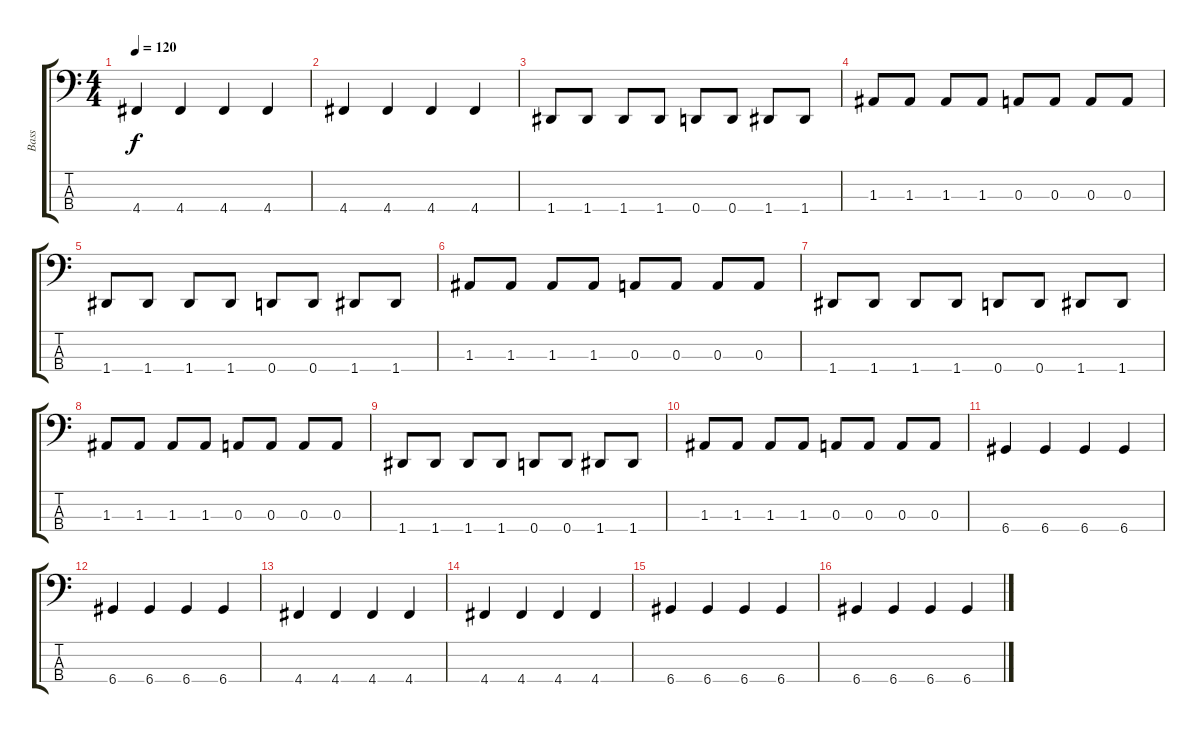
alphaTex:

\track ("Bass" "Bass") {instrument electricbasspick}
\staff {score tabs}
\tuning (G2 D2 A1 D1) {hide}
\ts (4 4)
\tempo 120
\clef f4
\ks c
4.4.4{dy f} 4.4.4 4.4.4 4.4.4 |
4.4.4 4.4.4 4.4.4 4.4.4 |
1.4.8 1.4.8 1.4.8 1.4.8 0.4.8 0.4.8 1.4.8 1.4.8 |
1.3.8 1.3.8 1.3.8 1.3.8 0.3.8 0.3.8 0.3.8 0.3.8 |
1.4.8 1.4.8 1.4.8 1.4.8 0.4.8 0.4.8 1.4.8 1.4.8 |
1.3.8 1.3.8 1.3.8 1.3.8 0.3.8 0.3.8 0.3.8 0.3.8 |
1.4.8 1.4.8 1.4.8 1.4.8 0.4.8 0.4.8 1.4.8 1.4.8 |
1.3.8 1.3.8 1.3.8 1.3.8 0.3.8 0.3.8 0.3.8 0.3.8 |
1.4.8 1.4.8 1.4.8 1.4.8 0.4.8 0.4.8 1.4.8 1.4.8 |
1.3.8 1.3.8 1.3.8 1.3.8 0.3.8 0.3.8 0.3.8 0.3.8 |
6.4.4 6.4.4 6.4.4 6.4.4 |
6.4.4 6.4.4 6.4.4 6.4.4 |
4.4.4 4.4.4 4.4.4 4.4.4 |
4.4.4 4.4.4 4.4.4 4.4.4 |
6.4.4 6.4.4 6.4.4 6.4.4 |
6.4.4 6.4.4 6.4.4 6.4.4
